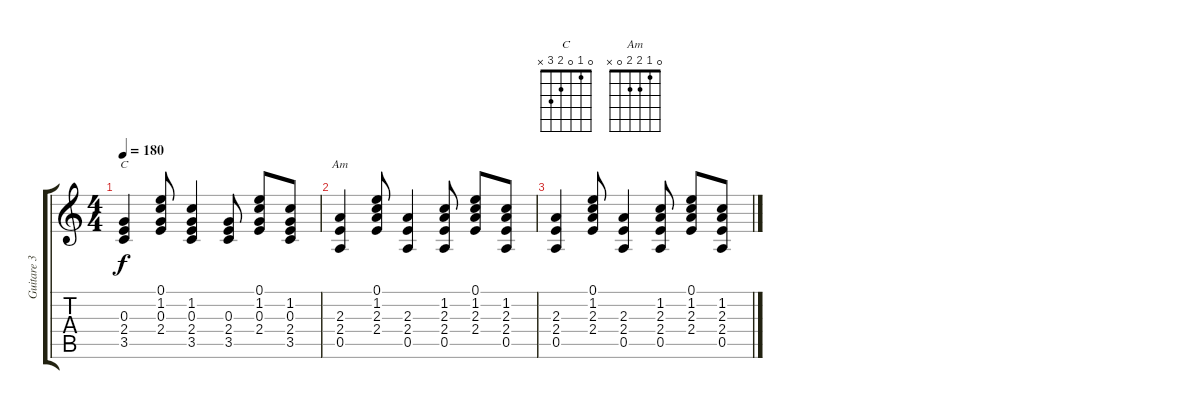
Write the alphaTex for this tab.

\track ("Guitare 3" "Guitare 3") {instrument acousticguitarnylon}
\staff {score tabs}
\tuning (E4 B3 G3 D3 A2 E2) {hide}
\chord ("C" 0 1 0 2 3 x)
\chord ("Am" 0 1 2 2 0 x)
\ts (4 4)
\tempo 180
\clef g2
\ks c
(0.3 2.4 3.5).4{ch "C" dy f} (0.1 1.2 0.3 2.4).8 (1.2 0.3 2.4 3.5).4 (0.3 2.4 3.5).8 (0.1 1.2 0.3 2.4).8 (1.2 0.3 2.4 3.5).8 |
(2.3 2.4 0.5).4{ch "Am"} (0.1 1.2 2.3 2.4).8 (2.3 2.4 0.5).4 (1.2 2.3 2.4 0.5).8 (0.1 1.2 2.3 2.4).8 (1.2 2.3 2.4 0.5).8 |
(2.3 2.4 0.5).4 (0.1 1.2 2.3 2.4).8 (2.3 2.4 0.5).4 (1.2 2.3 2.4 0.5).8 (0.1 1.2 2.3 2.4).8 (1.2 2.3 2.4 0.5).8
